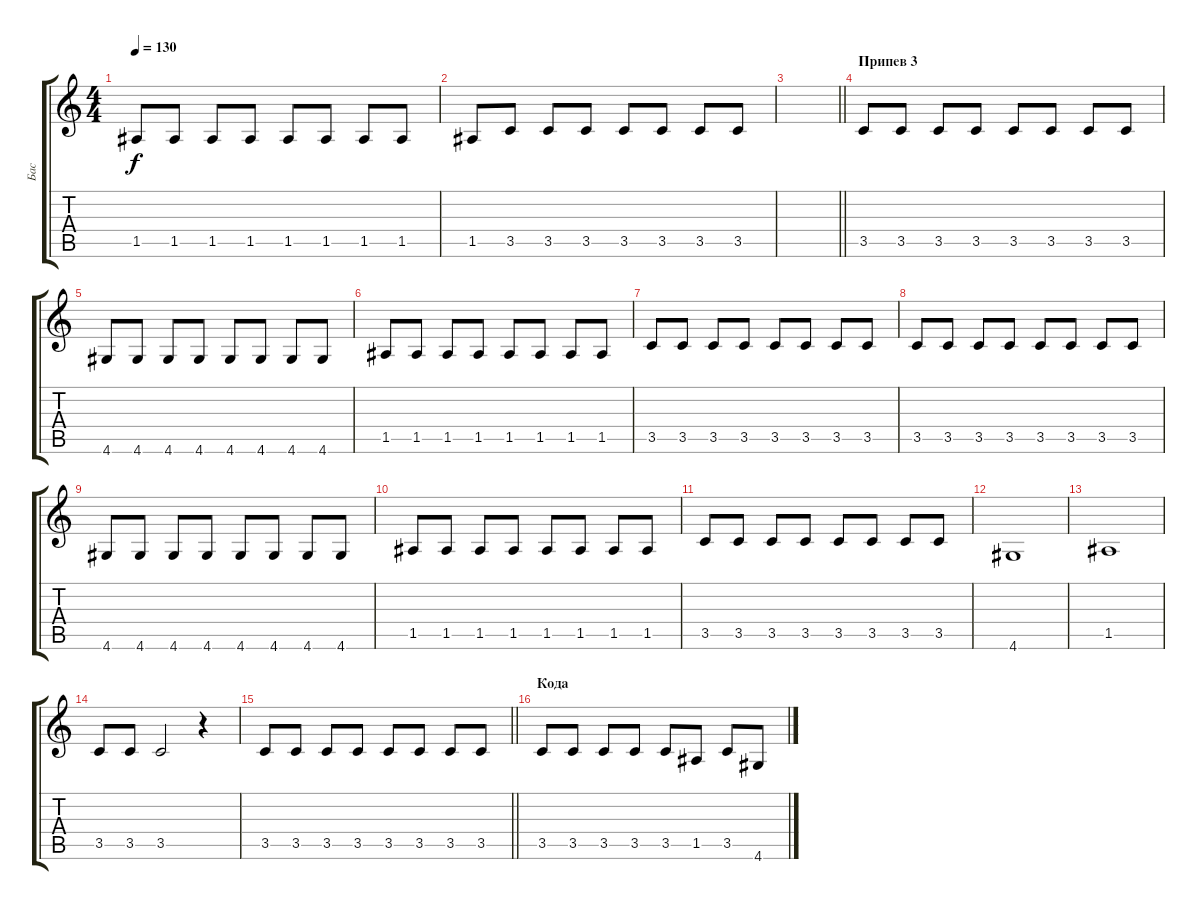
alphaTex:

\track ("Бас" "Бас") {instrument electricbassfinger}
\staff {score tabs}
\tuning (E4 B3 G3 D3 A2 E2) {hide}
\ts (4 4)
\tempo 130
\clef g2
\ks c
1.5.8{dy f} 1.5.8 1.5.8 1.5.8 1.5.8 1.5.8 1.5.8 1.5.8 |
1.5.8 3.5.8 3.5.8 3.5.8 3.5.8 3.5.8 3.5.8 3.5.8 |
\barLineRight lightlight
|
\section ("" "Припев 3")
3.5.8 3.5.8 3.5.8 3.5.8 3.5.8 3.5.8 3.5.8 3.5.8 |
4.6.8 4.6.8 4.6.8 4.6.8 4.6.8 4.6.8 4.6.8 4.6.8 |
1.5.8 1.5.8 1.5.8 1.5.8 1.5.8 1.5.8 1.5.8 1.5.8 |
3.5.8 3.5.8 3.5.8 3.5.8 3.5.8 3.5.8 3.5.8 3.5.8 |
3.5.8 3.5.8 3.5.8 3.5.8 3.5.8 3.5.8 3.5.8 3.5.8 |
4.6.8 4.6.8 4.6.8 4.6.8 4.6.8 4.6.8 4.6.8 4.6.8 |
1.5.8 1.5.8 1.5.8 1.5.8 1.5.8 1.5.8 1.5.8 1.5.8 |
3.5.8 3.5.8 3.5.8 3.5.8 3.5.8 3.5.8 3.5.8 3.5.8 |
4.6.1 |
1.5.1 |
3.5.8 3.5.8 3.5.2 r.4 |
\barLineRight lightlight
3.5.8 3.5.8 3.5.8 3.5.8 3.5.8 3.5.8 3.5.8 3.5.8 |
\section ("" "Кода")
3.5.8 3.5.8 3.5.8 3.5.8 3.5.8 1.5.8 3.5.8 4.6.8
